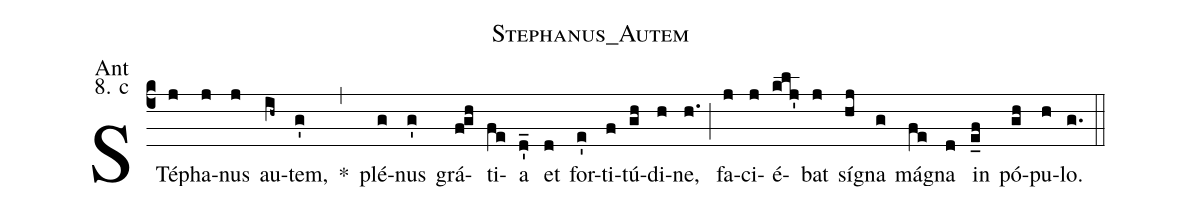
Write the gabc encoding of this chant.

name:Stephanus_Autem;
annotation:Ant;
annotation:8. c;
%%
(c4) STé(j)pha(j)nus(j) au(ih~)tem,(g') *(,) plé(g)nus(g') grá(f!gh)ti(fe)a(d'_) et(d) for(e')ti(f)tú(gh)di(h)ne,(h.) (;) fa(j)ci(j)é(klj')bat(j) sí(hj)gna(g) má(fe)gna(d) in(e_f) pó(gh)pu(h)lo.(g.) (::)
